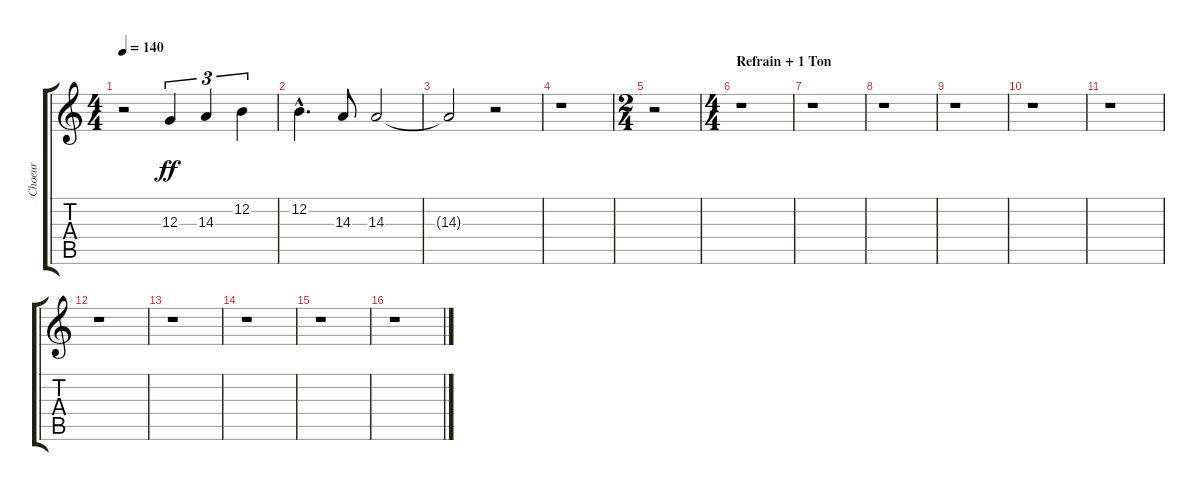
\track ("Choeur" "Choeur") {instrument choiraahs}
\staff {score tabs}
\tuning (E4 B3 G3 D3 A2 E2) {hide}
\ts (4 4)
\tempo 140
\clef g2
\ks c
r.2{dy ff} 12.3.4{tu (3 2)} 14.3.4{tu (3 2)} 12.2.4{tu (3 2)} |
12.2{hac}.4{d} 14.3.8 14.3.2 |
14.3{t}.2 r.2 |
r.1 |
\ts (2 4)
r.2 |
\ts (4 4)
\section ("" "Refrain + 1 Ton")
r.1 |
r.1 |
r.1 |
r.1 |
r.1 |
r.1 |
r.1 |
r.1 |
r.1 |
r.1 |
r.1
